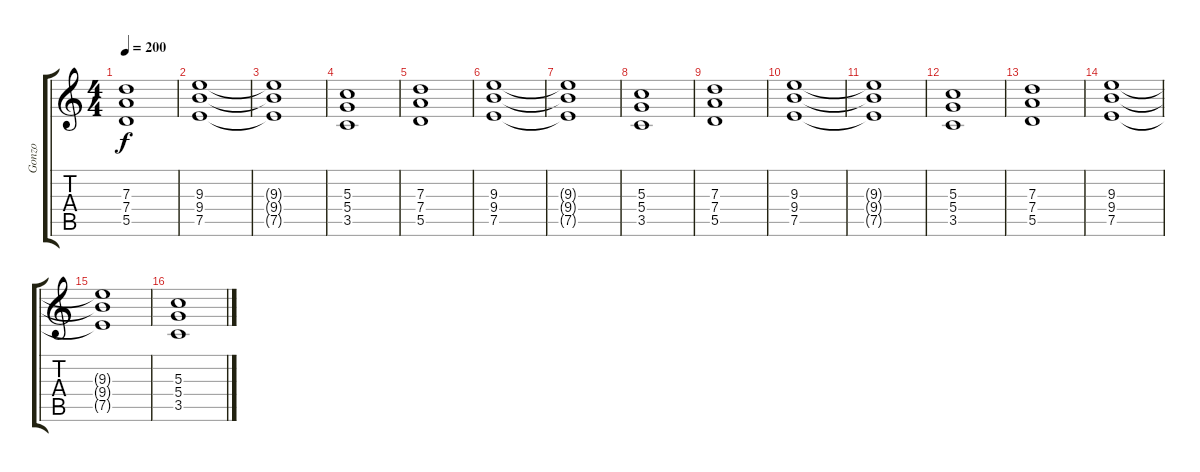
\track ("Gonzo" "Gonzo") {instrument distortionguitar}
\staff {score tabs}
\tuning (E4 B3 G3 D3 A2 E2) {hide}
\ts (4 4)
\tempo 200
\clef g2
\ks c
(7.3 7.4 5.5).1{dy f} |
(9.3 9.4 7.5).1 |
(9.3{t} 9.4{t} 7.5{t}).1 |
(5.3 5.4 3.5).1 |
(7.3 7.4 5.5).1 |
(9.3 9.4 7.5).1 |
(9.3{t} 9.4{t} 7.5{t}).1 |
(5.3 5.4 3.5).1 |
(7.3 7.4 5.5).1 |
(9.3 9.4 7.5).1 |
(9.3{t} 9.4{t} 7.5{t}).1 |
(5.3 5.4 3.5).1 |
(7.3 7.4 5.5).1 |
(9.3 9.4 7.5).1 |
(9.3{t} 9.4{t} 7.5{t}).1 |
(5.3 5.4 3.5).1
